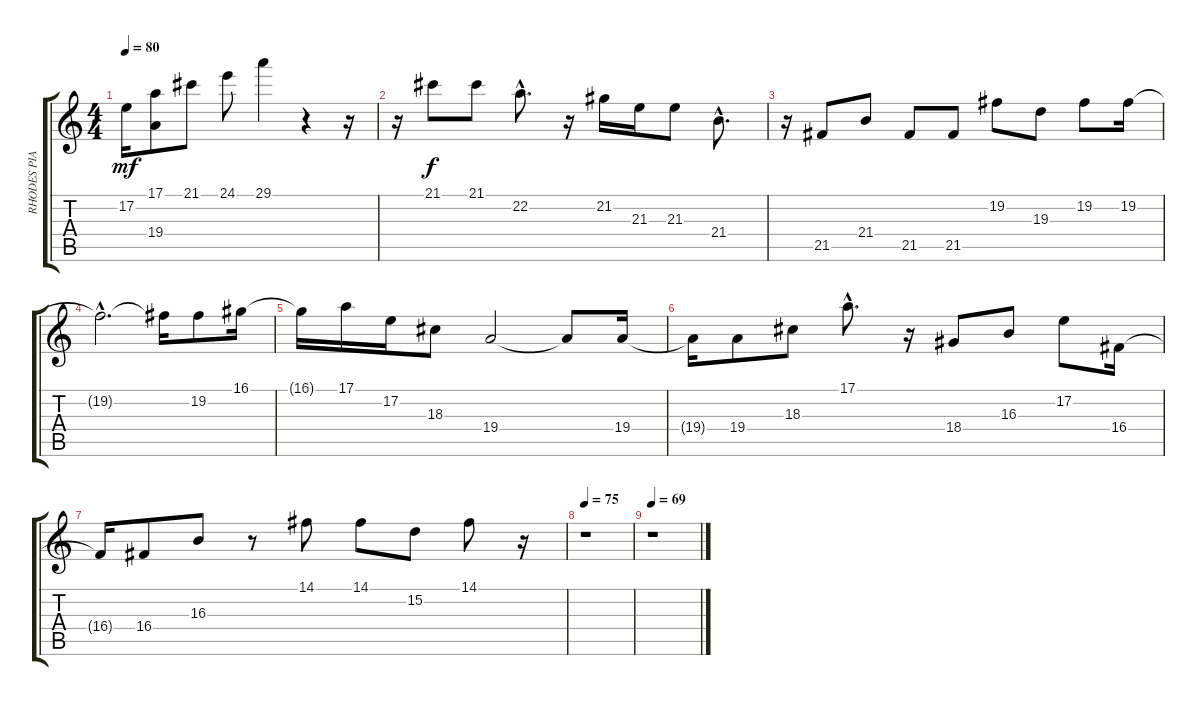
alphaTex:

\track ("RHODES PIANO" "RHODES PIA") {instrument electricpiano1}
\staff {score tabs}
\tuning (E4 B3 G3 D3 A2 E2) {hide}
\ts (4 4)
\tempo 80
\clef g2
\ks c
17.2.16{dy mf} (17.1 19.4).8 21.1.8 24.1.8 29.1.4 r.4 r.16 |
r.16 21.1.8{dy f} 21.1.8 22.2{hac}.8{d} r.16 21.2.16 21.3.16 21.3.8 21.4{hac}.8{d} |
r.16 21.5.8 21.4.8 21.5.8 21.5.8 19.2.8 19.3.8 19.2.8 19.2.16 |
19.2{hac t}.2{d} 19.2{t}.16 19.2.8 16.1.16 |
16.1{t}.16 17.1.16 17.2.16 18.3.8 19.4.2 19.4{t}.8 19.4.16 |
19.4{t}.16 19.4.8 18.3.8 17.1{hac}.8{d} r.16 18.4.8 16.3.8 17.2.8 16.4.16 |
16.4{t}.16 16.4.8 16.3.8 r.8 14.1.8 14.1.8 15.2.8 14.1.8 r.16 |
\tempo 75
r.1 |
\tempo 69
r.1
